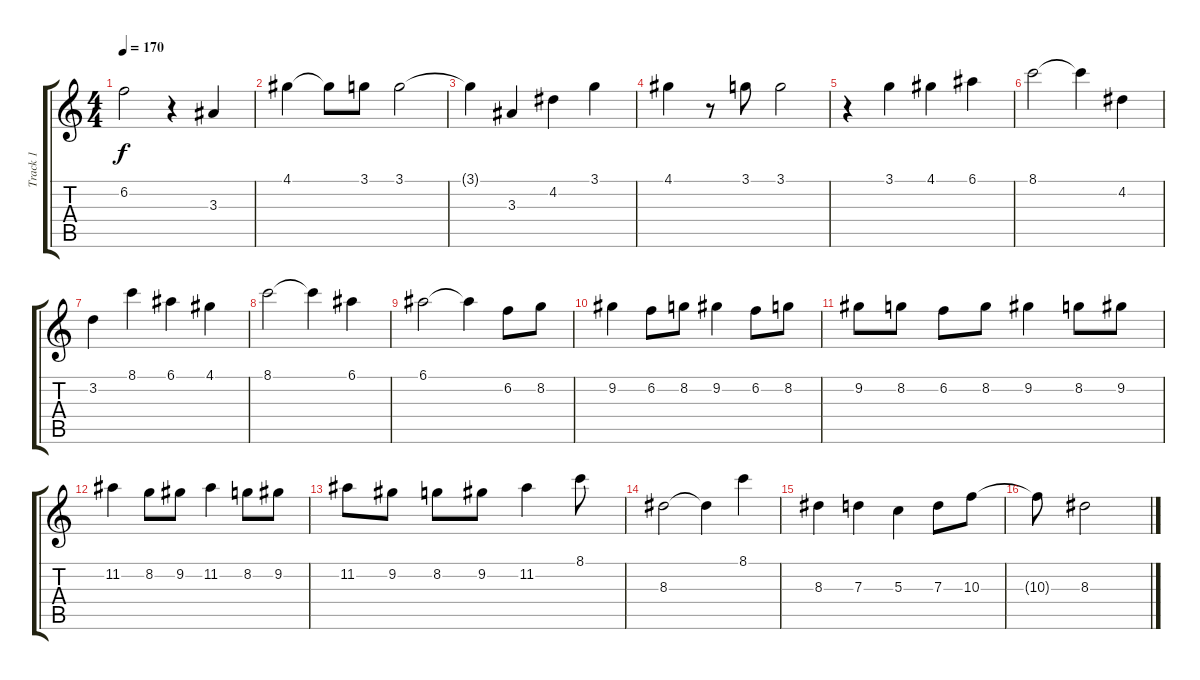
\track ("Track 1" "Track 1") {instrument overdrivenguitar}
\staff {score tabs}
\tuning (E4 B3 G3 D3 A2 E2) {hide}
\ts (4 4)
\tempo 170
\clef g2
\ks c
6.2{t}.2{dy f} r.4 3.3.4 |
4.1.4 4.1{t}.8 3.1.8 3.1.2 |
3.1{t}.4 3.3.4 4.2.4 3.1.4 |
4.1.4 r.8 3.1.8 3.1.2 |
r.4 3.1.4 4.1.4 6.1.4 |
8.1.2 8.1{t}.4 4.2.4 |
3.2.4 8.1.4 6.1.4 4.1.4 |
8.1.2 8.1{t}.4 6.1.4 |
6.1.2 6.1{t}.4 6.2.8 8.2.8 |
9.2.4 6.2.8 8.2.8 9.2.4 6.2.8 8.2.8 |
9.2.8 8.2.8 6.2.8 8.2.8 9.2.4 8.2.8 9.2.8 |
11.2.4 8.2.8 9.2.8 11.2.4 8.2.8 9.2.8 |
11.2.8 9.2.8 8.2.8 9.2.8 11.2.4 8.1.8 |
8.3.2 8.3{t}.4 8.1.4 |
8.3.4 7.3.4 5.3.4 7.3.8 10.3.8 |
10.3{t}.8 8.3.2
